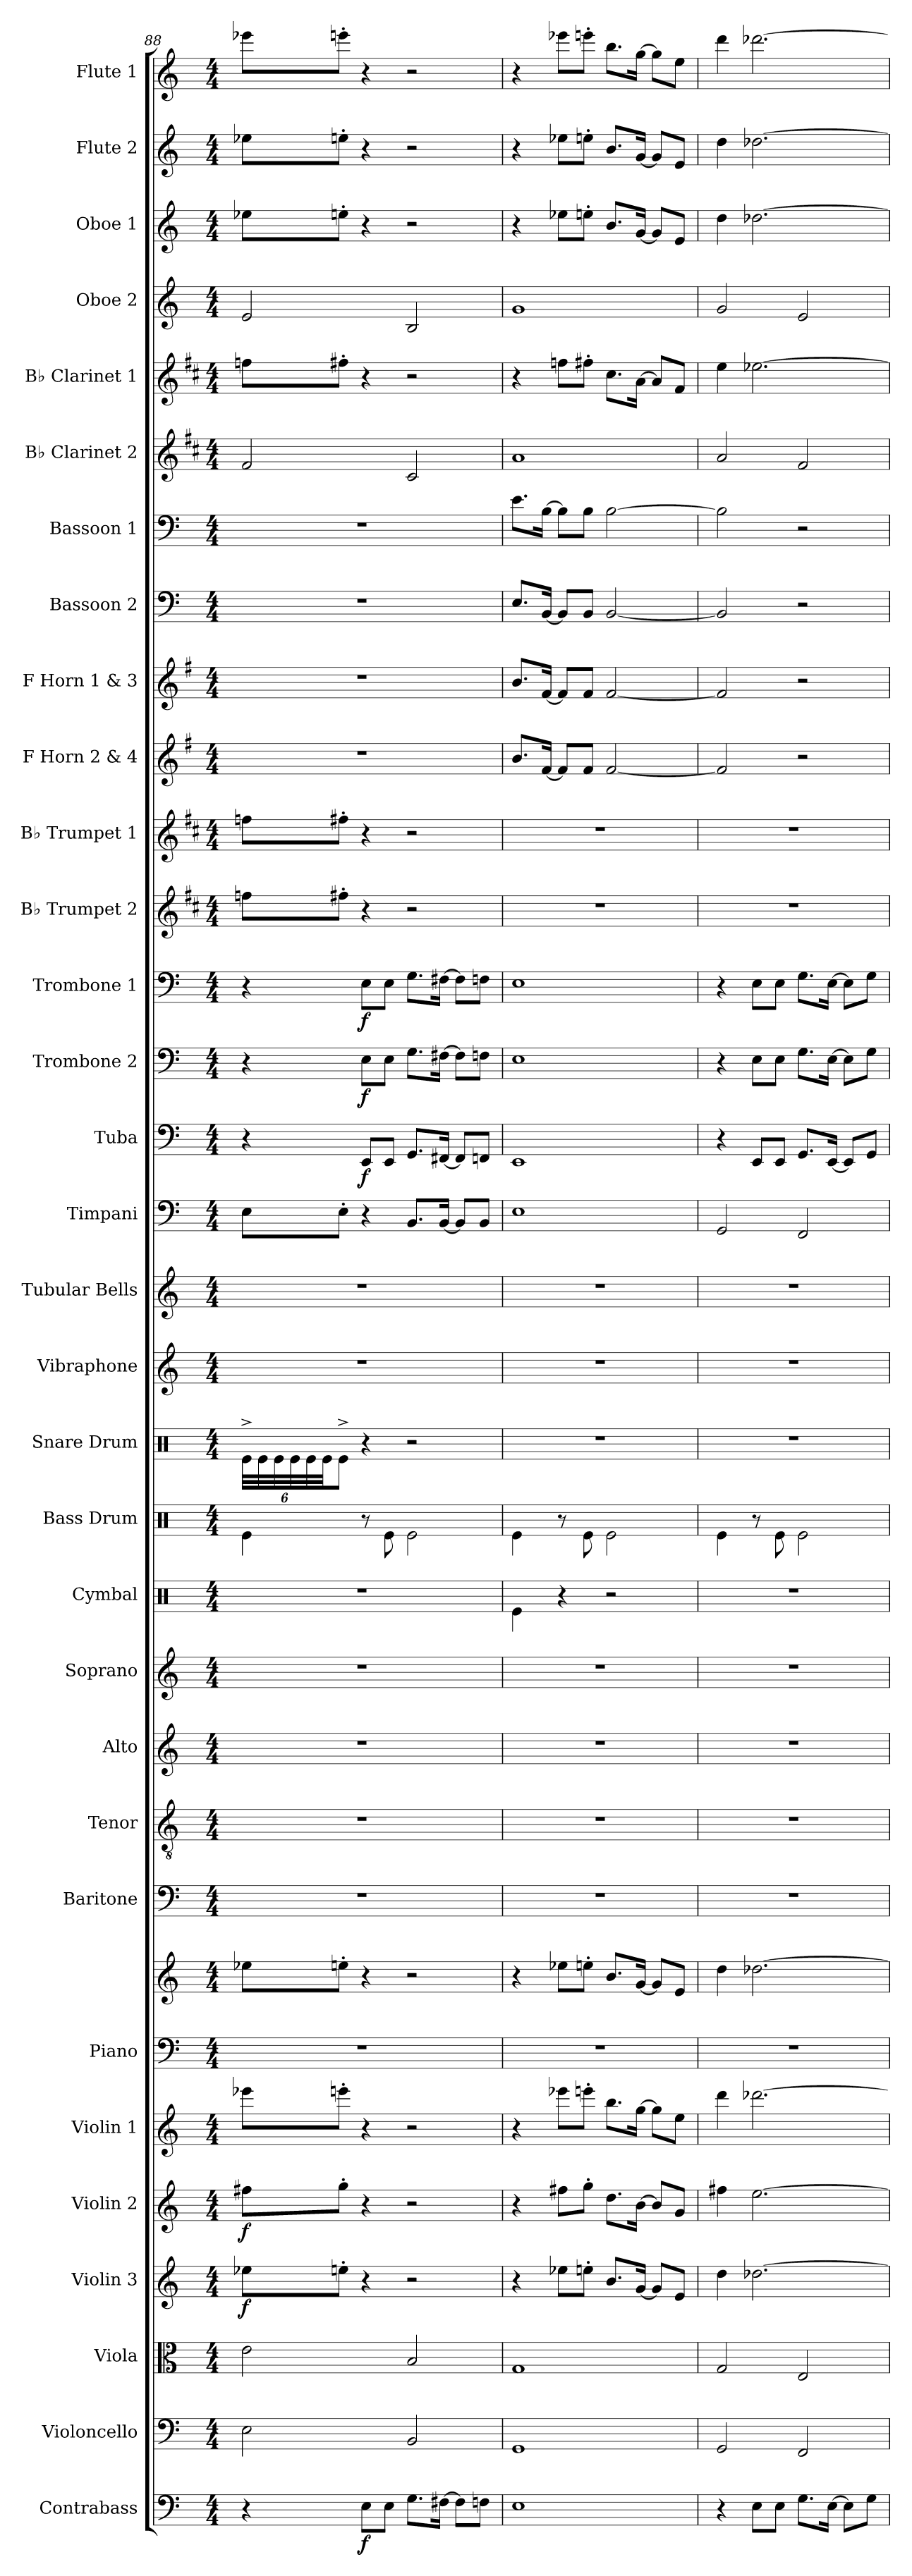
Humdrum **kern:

**kern	**dynam	**kern	**kern	**kern	**dynam	**kern	**dynam	**kern	**kern	**kern	**kern	**kern	**kern	**kern	**kern	**kern	**kern	**kern	**kern	**kern	**kern	**dynam	**kern	**dynam	**kern	**dynam	**kern	**kern	**kern	**kern	**kern	**kern	**kern	**kern	**kern	**kern	**kern	**kern
*part32	*part32	*part31	*part30	*part29	*part29	*part28	*part28	*part27	*part26	*part26	*part25	*part24	*part23	*part22	*part21	*part20	*part19	*part18	*part17	*part16	*part15	*part15	*part14	*part14	*part13	*part13	*part12	*part11	*part10	*part9	*part8	*part7	*part6	*part5	*part4	*part3	*part2	*part1
*staff33	*staff33	*staff32	*staff31	*staff30	*staff30	*staff29	*staff29	*staff28	*staff27	*staff26	*staff25	*staff24	*staff23	*staff22	*staff21	*staff20	*staff19	*staff18	*staff17	*staff16	*staff15	*staff15	*staff14	*staff14	*staff13	*staff13	*staff12	*staff11	*staff10	*staff9	*staff8	*staff7	*staff6	*staff5	*staff4	*staff3	*staff2	*staff1
*I"Contrabass	*	*I"Violoncello	*I"Viola	*I"Violin 3	*	*I"Violin 2	*	*I"Violin 1	*I"Piano	*	*I"Baritone	*I"Tenor	*I"Alto	*I"Soprano	*I"Cymbal	*I"Bass Drum	*I"Snare Drum	*I"Vibraphone	*I"Tubular Bells	*I"Timpani	*I"Tuba	*	*I"Trombone 2	*	*I"Trombone 1	*	*I"B♭ Trumpet 2	*I"B♭ Trumpet 1	*I"F Horn 2 &amp; 4	*I"F Horn 1 &amp; 3	*I"Bassoon 2	*I"Bassoon 1	*I"B♭ Clarinet 2	*I"B♭ Clarinet 1	*I"Oboe 2	*I"Oboe 1	*I"Flute 2	*I"Flute 1
*I'Cb.	*	*I'Vc.	*I'Vla.	*I'Vln. 3	*	*I'Vln. 2	*	*I'Vln. 1	*I'Pno.	*	*I'B.	*I'T.	*I'A.	*I'S.	*I'Cym.	*I'B. Dr.	*I'Sn. Dr.	*I'Vib.	*I'Tu. Be.	*I'Timp.	*I'Tba.	*	*I'Tbn. 2	*	*I'Tbn. 1	*	*I'B♭ Tpt. 2	*I'B♭ Tpt. 1	*I'F Hn. 2 4	*I'F Hn. 1 3	*I'Bsn. 2	*I'Bsn. 1	*I'B♭ Cl. 2	*I'B♭ Cl. 1	*I'Ob. 2	*I'Ob. 1	*I'Fl. 2	*I'Fl. 1
*clefF4	*	*clefF4	*clefC3	*clefG2	*	*clefG2	*	*clefG2	*clefF4	*clefG2	*clefF4	*clefGv2	*clefG2	*clefG2	*clefX	*clefX	*clefX	*clefG2	*clefG2	*clefF4	*clefF4	*	*clefF4	*	*clefF4	*	*clefG2	*clefG2	*clefG2	*clefG2	*clefF4	*clefF4	*clefG2	*clefG2	*clefG2	*clefG2	*clefG2	*clefG2
*ITrd7c12	*	*	*	*	*	*	*	*	*	*	*	*	*	*	*	*	*	*	*	*	*	*	*	*	*	*	*ITrd1c2	*ITrd1c2	*ITrd4c7	*ITrd4c7	*	*	*ITrd1c2	*ITrd1c2	*	*	*	*
*k[]	*	*k[]	*k[]	*k[]	*	*k[]	*	*k[]	*k[]	*k[]	*k[]	*k[]	*k[]	*k[]	*k[]	*k[]	*k[]	*k[]	*k[]	*k[]	*k[]	*	*k[]	*	*k[]	*	*k[]	*k[]	*k[]	*k[]	*k[]	*k[]	*k[]	*k[]	*k[]	*k[]	*k[]	*k[]
*M4/4	*	*M4/4	*M4/4	*M4/4	*	*M4/4	*	*M4/4	*M4/4	*M4/4	*M4/4	*M4/4	*M4/4	*M4/4	*M4/4	*M4/4	*M4/4	*M4/4	*M4/4	*M4/4	*M4/4	*	*M4/4	*	*M4/4	*	*M4/4	*M4/4	*M4/4	*M4/4	*M4/4	*M4/4	*M4/4	*M4/4	*M4/4	*M4/4	*M4/4	*M4/4
*	*	*	*	*	*	*	*	*	*	*	*	*	*	*	*	*	*Xbrackettup	*	*	*	*	*	*	*	*	*	*	*	*	*	*	*	*	*	*	*	*	*
=88	=88	=88	=88	=88	=88	=88	=88	=88	=88	=88	=88	=88	=88	=88	=88	=88	=88	=88	=88	=88	=88	=88	=88	=88	=88	=88	=88	=88	=88	=88	=88	=88	=88	=88	=88	=88	=88	=88
!	!	!	!	!	!LO:DY:b	!	!LO:DY:b	!	!	!	!	!	!	!	!	!	!	!	!	!	!	!	!	!	!	!	!	!	!	!	!	!	!	!	!	!	!	!
4r	.	2E\	2e\	8ee-X\L	f	8ff#X\L	f	8eee-X\L	1r	8ee-X\L	1r	1r	1r	1r	1r	4Re\	48Re^\LLL	1r	1r	8E\L	4r	.	4r	.	4r	.	8ee-X\L	8ee-X\L	1r	1r	1r	1r	2e/	8ee-X\L	2e/	8ee-X\L	8ee-X\L	8eee-X\L
.	.	.	.	.	.	.	.	.	.	.	.	.	.	.	.	.	48Re\	.	.	.	.	.	.	.	.	.	.	.	.	.	.	.	.	.	.	.	.	.
.	.	.	.	.	.	.	.	.	.	.	.	.	.	.	.	.	48Re\	.	.	.	.	.	.	.	.	.	.	.	.	.	.	.	.	.	.	.	.	.
.	.	.	.	.	.	.	.	.	.	.	.	.	.	.	.	.	48Re\	.	.	.	.	.	.	.	.	.	.	.	.	.	.	.	.	.	.	.	.	.
.	.	.	.	.	.	.	.	.	.	.	.	.	.	.	.	.	48Re\	.	.	.	.	.	.	.	.	.	.	.	.	.	.	.	.	.	.	.	.	.
.	.	.	.	.	.	.	.	.	.	.	.	.	.	.	.	.	48Re\JJ	.	.	.	.	.	.	.	.	.	.	.	.	.	.	.	.	.	.	.	.	.
.	.	.	.	8een'\J	.	8gg'\J	.	8eeen'\J	.	8een'\J	.	.	.	.	.	.	8Re^\J	.	.	8E'\J	.	.	.	.	.	.	8een'\J	8een'\J	.	.	.	.	.	8een'\J	.	8een'\J	8een'\J	8eeen'\J
!	!LO:DY:b	!	!	!	!	!	!	!	!	!	!	!	!	!	!	!	!	!	!	!	!	!LO:DY:b	!	!LO:DY:b	!	!LO:DY:b	!	!	!	!	!	!	!	!	!	!	!	!
8EE\L	f	.	.	4r	.	4r	.	4r	.	4r	.	.	.	.	.	8r	4r	.	.	4r	8EE/L	f	8E\L	f	8E\L	f	4r	4r	.	.	.	.	.	4r	.	4r	4r	4r
8EE\J	.	.	.	.	.	.	.	.	.	.	.	.	.	.	.	8Re\	.	.	.	.	8EE/J	.	8E\J	.	8E\J	.	.	.	.	.	.	.	.	.	.	.	.	.
8.GG\L	.	2BB/	2B/	2r	.	2r	.	2r	.	2r	.	.	.	.	.	2Re\	2r	.	.	8.BB/L	8.GG/L	.	8.G\L	.	8.G\L	.	2r	2r	.	.	.	.	2B/	2r	2B/	2r	2r	2r
[16FF#X\Jk	.	.	.	.	.	.	.	.	.	.	.	.	.	.	.	.	.	.	.	[16BB/Jk	[16FF#X/Jk	.	[16F#X\Jk	.	[16F#X\Jk	.	.	.	.	.	.	.	.	.	.	.	.	.
8FF#\L]	.	.	.	.	.	.	.	.	.	.	.	.	.	.	.	.	.	.	.	8BB/L]	8FF#/L]	.	8F#\L]	.	8F#\L]	.	.	.	.	.	.	.	.	.	.	.	.	.
8FFn\J	.	.	.	.	.	.	.	.	.	.	.	.	.	.	.	.	.	.	.	8BB/J	8FFn/J	.	8Fn\J	.	8Fn\J	.	.	.	.	.	.	.	.	.	.	.	.	.
!!LO:PB:g=z
=89	=89	=89	=89	=89	=89	=89	=89	=89	=89	=89	=89	=89	=89	=89	=89	=89	=89	=89	=89	=89	=89	=89	=89	=89	=89	=89	=89	=89	=89	=89	=89	=89	=89	=89	=89	=89	=89	=89
1EE	.	1GG	1G	4r	.	4r	.	4r	1r	4r	1r	1r	1r	1r	4Re\	4Re\	1r	1r	1r	1E	1EE	.	1E	.	1E	.	1r	1r	8.e/L	8.e/L	8.E/L	8.e\L	1g	4r	1g	4r	4r	4r
.	.	.	.	.	.	.	.	.	.	.	.	.	.	.	.	.	.	.	.	.	.	.	.	.	.	.	.	.	[16B/Jk	[16B/Jk	[16BB/Jk	[16B\Jk	.	.	.	.	.	.
.	.	.	.	8ee-X\L	.	8ff#X\L	.	8eee-X\L	.	8ee-X\L	.	.	.	.	4r	8r	.	.	.	.	.	.	.	.	.	.	.	.	8B/L]	8B/L]	8BB/L]	8B\L]	.	8ee-X\L	.	8ee-X\L	8ee-X\L	8eee-X\L
.	.	.	.	8een'\J	.	8gg'\J	.	8eeen'\J	.	8een'\J	.	.	.	.	.	8Re\	.	.	.	.	.	.	.	.	.	.	.	.	8B/J	8B/J	8BB/J	8B\J	.	8een'\J	.	8een'\J	8een'\J	8eeen'\J
.	.	.	.	8.b/L	.	8.dd\L	.	8.bb\L	.	8.b/L	.	.	.	.	2r	2Re\	.	.	.	.	.	.	.	.	.	.	.	.	[2B/	[2B/	[2BB/	[2B\	.	8.b\L	.	8.b/L	8.b/L	8.bb\L
.	.	.	.	[16g/Jk	.	[16b\Jk	.	[16gg\Jk	.	[16g/Jk	.	.	.	.	.	.	.	.	.	.	.	.	.	.	.	.	.	.	.	.	.	.	.	[16g\Jk	.	[16g/Jk	[16g/Jk	[16gg\Jk
.	.	.	.	8g/L]	.	8b/L]	.	8gg\L]	.	8g/L]	.	.	.	.	.	.	.	.	.	.	.	.	.	.	.	.	.	.	.	.	.	.	.	8g/L]	.	8g/L]	8g/L]	8gg\L]
.	.	.	.	8e/J	.	8g/J	.	8ee\J	.	8e/J	.	.	.	.	.	.	.	.	.	.	.	.	.	.	.	.	.	.	.	.	.	.	.	8e/J	.	8e/J	8e/J	8ee\J
=90	=90	=90	=90	=90	=90	=90	=90	=90	=90	=90	=90	=90	=90	=90	=90	=90	=90	=90	=90	=90	=90	=90	=90	=90	=90	=90	=90	=90	=90	=90	=90	=90	=90	=90	=90	=90	=90	=90
4r	.	2GG/	2G/	4dd\	.	4ff#X\	.	4ddd\	1r	4dd\	1r	1r	1r	1r	1r	4Re\	1r	1r	1r	2GG/	4r	.	4r	.	4r	.	1r	1r	2B/]	2B/]	2BB/]	2B\]	2g/	4dd\	2g/	4dd\	4dd\	4ddd\
8EE\L	.	.	.	[2.dd-X\	.	[2.ee\	.	[2.ddd-X\	.	[2.dd-X\	.	.	.	.	.	8r	.	.	.	.	8EE/L	.	8E\L	.	8E\L	.	.	.	.	.	.	.	.	[2.dd-X\	.	[2.dd-X\	[2.dd-X\	[2.ddd-X\
8EE\J	.	.	.	.	.	.	.	.	.	.	.	.	.	.	.	8Re\	.	.	.	.	8EE/J	.	8E\J	.	8E\J	.	.	.	.	.	.	.	.	.	.	.	.	.
8.GG\L	.	2FF/	2E/	.	.	.	.	.	.	.	.	.	.	.	.	2Re\	.	.	.	2FF/	8.GG/L	.	8.G\L	.	8.G\L	.	.	.	2r	2r	2r	2r	2e/	.	2e/	.	.	.
[16EE\Jk	.	.	.	.	.	.	.	.	.	.	.	.	.	.	.	.	.	.	.	.	[16EE/Jk	.	[16E\Jk	.	[16E\Jk	.	.	.	.	.	.	.	.	.	.	.	.	.
8EE\L]	.	.	.	.	.	.	.	.	.	.	.	.	.	.	.	.	.	.	.	.	8EE/L]	.	8E\L]	.	8E\L]	.	.	.	.	.	.	.	.	.	.	.	.	.
8GG\J	.	.	.	.	.	.	.	.	.	.	.	.	.	.	.	.	.	.	.	.	8GG/J	.	8G\J	.	8G\J	.	.	.	.	.	.	.	.	.	.	.	.	.
=	=	=	=	=	=	=	=	=	=	=	=	=	=	=	=	=	=	=	=	=	=	=	=	=	=	=	=	=	=	=	=	=	=	=	=	=	=	=
*-	*-	*-	*-	*-	*-	*-	*-	*-	*-	*-	*-	*-	*-	*-	*-	*-	*-	*-	*-	*-	*-	*-	*-	*-	*-	*-	*-	*-	*-	*-	*-	*-	*-	*-	*-	*-	*-	*-
